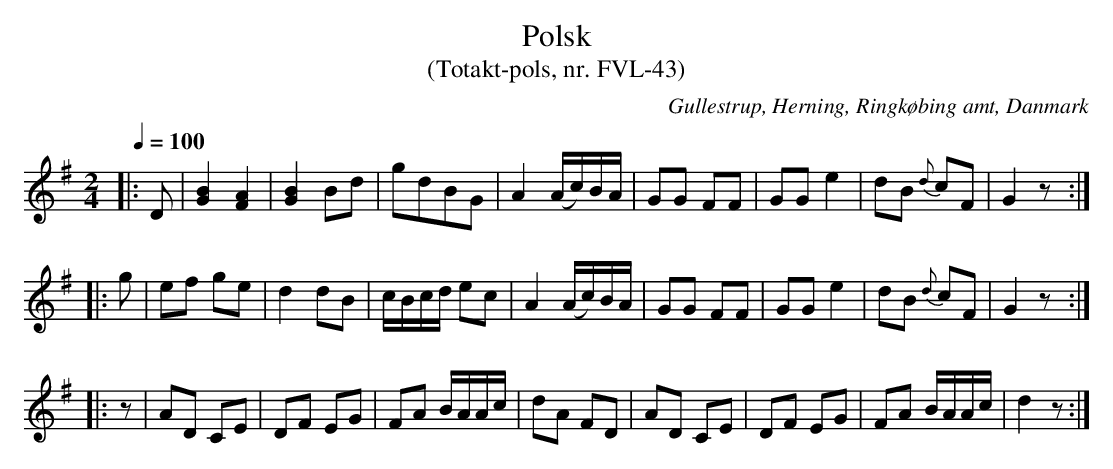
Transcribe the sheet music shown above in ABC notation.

X:1
T:Polsk
T:(Totakt-pols, nr. FVL-43)
O:Gullestrup, Herning, Ringkøbing amt, Danmark
M:2/4
L:1/8
Q:1/4=100
K:G
|: D | [GB]2 [FA]2 | [GB]2 Bd | gdBG | A2 (A/c/)B/A/ | GG FF | GG e2 | dB {d}cF | G2 z :|
|: g | ef ge | d2 dB | c/B/c/d/ ec | A2 (A/c/)B/A/ | GG FF | GG e2 | dB {d}cF | G2 z :|
|: z | AD  CE | DF EG | FA B/A/A/c/ | dA FD | AD  CE | DF EG | FA B/A/A/c/ | d2 z :|
